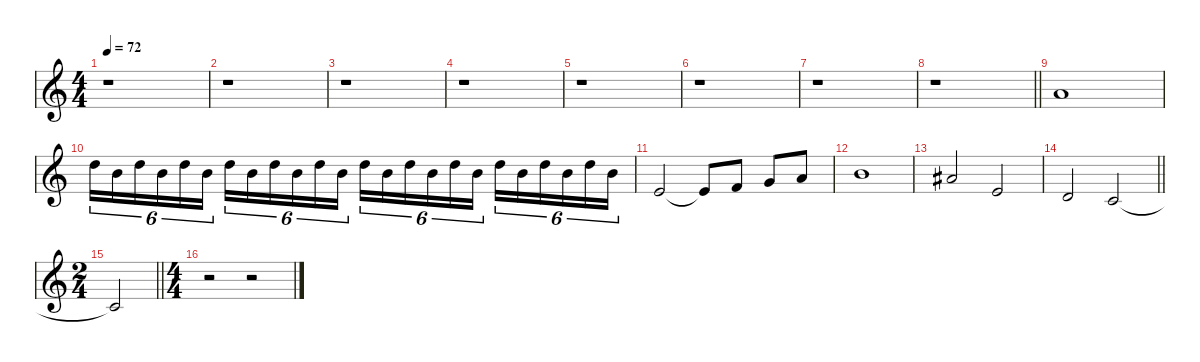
\defaultSystemsLayout 4
\hideDynamics
\bracketExtendMode nobrackets
\singleTrackTrackNamePolicy hidden
\multiTrackTrackNamePolicy hidden
\otherSystemsTrackNameOrientation horizontal
\track ("Fill" "fl.") {instrument flute}
\staff {score}
\tuning (E4 B3 G3 D3 A2 E2)
\ts (4 4)
\tempo 72
\clef g2
\ks c
r.1{dy f beam Down} |
r.1{beam Down} |
r.1{beam Down} |
r.1{beam Down} |
r.1{beam Down} |
r.1{beam Down} |
r.1{beam Down} |
\barLineRight lightlight
r.1{beam Down} |
10.2.1{beam Up} |
10.1.16{tu (6 4) dy mf beam Down} 12.2.16{tu (6 4) beam Down} 10.1.16{tu (6 4) beam Down} 12.2.16{tu (6 4) beam Down} 10.1.16{tu (6 4) beam Down} 12.2.16{tu (6 4) beam Down} 10.1.16{tu (6 4) beam Down} 12.2.16{tu (6 4) dy mp beam Down} 10.1.16{tu (6 4) beam Down} 12.2.16{tu (6 4) beam Down} 10.1.16{tu (6 4) beam Down} 12.2.16{tu (6 4) beam Down} 10.1.16{tu (6 4) beam Down} 12.2.16{tu (6 4) beam Down} 10.1.16{tu (6 4) beam Down} 12.2.16{tu (6 4) beam Down} 10.1.16{tu (6 4) beam Down} 12.2.16{tu (6 4) beam Down} 10.1.16{tu (6 4) beam Down} 12.2.16{tu (6 4) dy p beam Down} 10.1.16{tu (6 4) beam Down} 12.2.16{tu (6 4) beam Down} 10.1.16{tu (6 4) beam Down} 12.2.16{tu (6 4) beam Down} |
14.4.2{dy f beam Up} 14.4{t}.8{beam Up} 10.3.8{dy mp beam Up} 12.3.8{beam Up} 10.2.8{beam Up} |
12.2.1{dy f beam Down} |
11.2{acc #}.2{beam Up} 14.4.2{beam Up} |
\barLineRight lightlight
12.4.2{beam Up} 10.4.2{dy mf beam Up} |
\ts (2 4)
\beaming (8 2 2)
\barLineRight lightlight
10.4{t}.2{dy f beam Up} |
\ts (4 4)
\beaming (8 2 2 2 2)
r.2{beam Down} r.2{beam Down}
